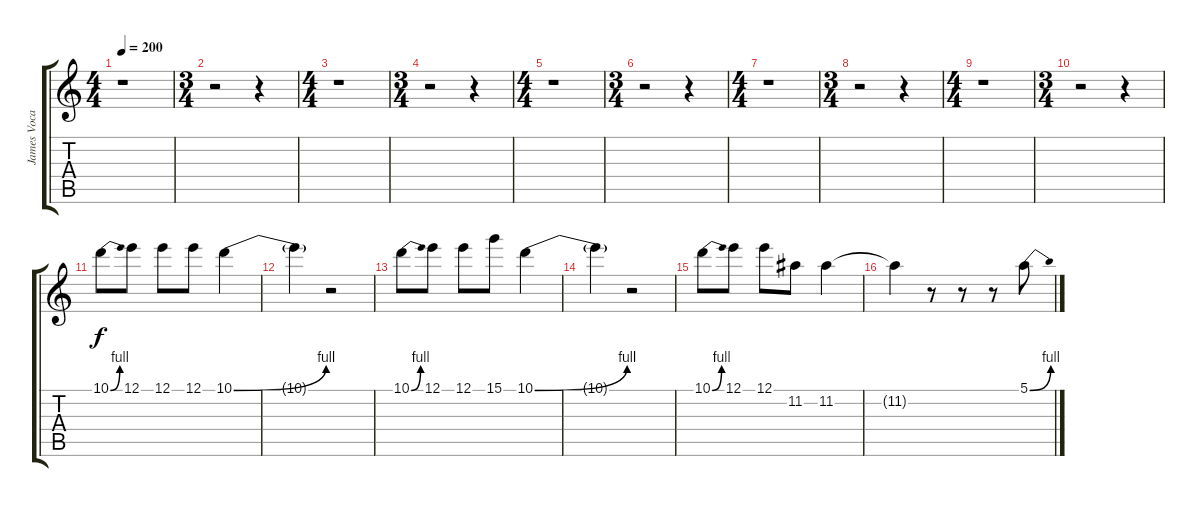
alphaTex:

\track ("James Vocals" "James Voca") {instrument sopranosax}
\staff {score tabs}
\tuning (E5 B4 G4 D4 A3 E3) {hide}
\ts (4 4)
\tempo 200
\clef g2
\ks c
r.1{dy ppp} |
\ts (3 4)
r.2 r.4 |
\ts (4 4)
r.1 |
\ts (3 4)
r.2 r.4 |
\ts (4 4)
r.1 |
\ts (3 4)
r.2 r.4 |
\ts (4 4)
r.1 |
\ts (3 4)
r.2 r.4 |
\ts (4 4)
r.1 |
\ts (3 4)
r.2 r.4 |
10.1{be (bend 0 0 60 4)}.8{dy f} 12.1.8 12.1.8 12.1.8 10.1{be (bend 0 0 60 4)}.4 |
10.1{t}.4 r.2 |
10.1{be (bend 0 0 60 4)}.8 12.1.8 12.1.8 15.1.8 10.1{be (bend 0 0 60 4)}.4 |
10.1{t}.4 r.2 |
10.1{be (bend 0 0 60 4)}.8 12.1.8 12.1.8 11.2.8 11.2.4 |
11.2{t}.4 r.8 r.8 r.8 5.1{be (bend 0 0 60 4)}.8
